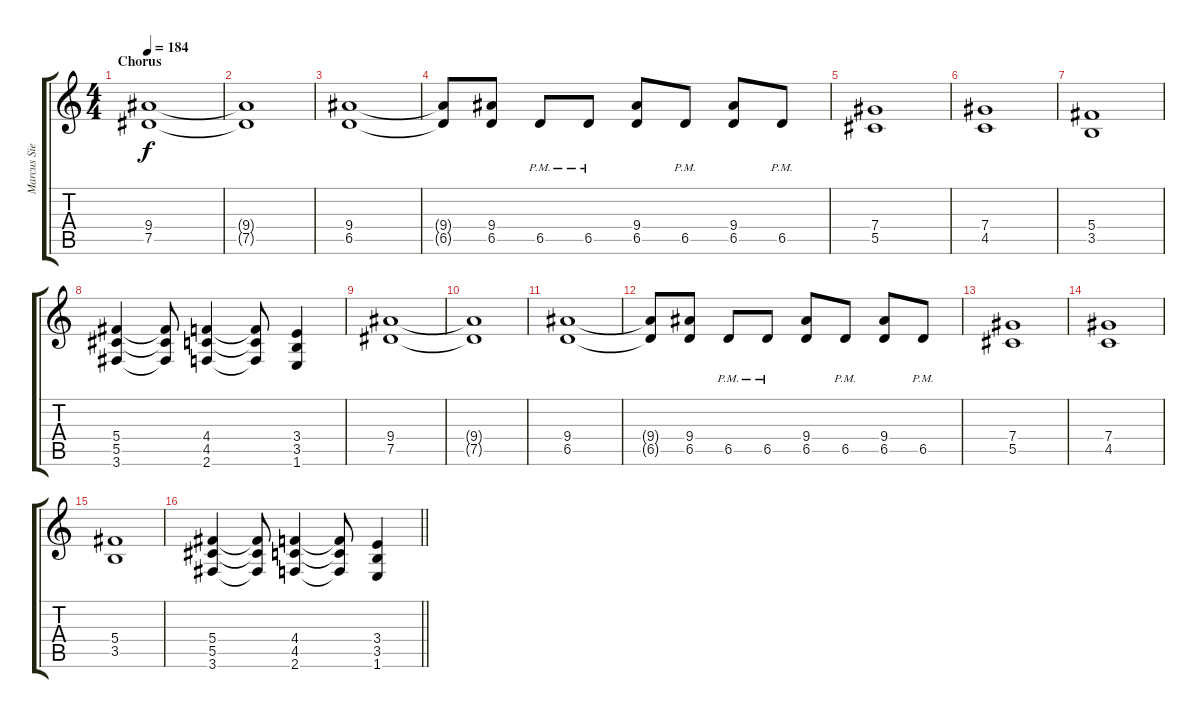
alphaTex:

\track ("Marcus Siepen" "Marcus Sie") {instrument distortionguitar}
\staff {score tabs}
\tuning (Eb4 Bb3 Gb3 Db3 Ab2 Eb2) {hide}
\ts (4 4)
\section ("" "Chorus")
\tempo 184
\clef g2
\ks c
(9.4 7.5).1{dy f} |
(9.4{t} 7.5{t}).1 |
(9.4 6.5).1 |
(9.4{t} 6.5{t}).8 (9.4 6.5).8 6.5{pm}.8 6.5{pm}.8 (9.4 6.5).8 6.5{pm}.8 (9.4 6.5).8 6.5{pm}.8 |
(7.4 5.5).1 |
(7.4 4.5).1 |
(5.4 3.5).1 |
(5.4 5.5 3.6).4 (5.4{t} 5.5{t} 3.6{t}).8 (4.4 4.5 2.6).4 (4.4{t} 4.5{t} 2.6{t}).8 (3.4 3.5 1.6).4 |
(9.4 7.5).1 |
(9.4{t} 7.5{t}).1 |
(9.4 6.5).1 |
(9.4{t} 6.5{t}).8 (9.4 6.5).8 6.5{pm}.8 6.5{pm}.8 (9.4 6.5).8 6.5{pm}.8 (9.4 6.5).8 6.5{pm}.8 |
(7.4 5.5).1 |
(7.4 4.5).1 |
(5.4 3.5).1 |
\barLineRight lightlight
(5.4 5.5 3.6).4 (5.4{t} 5.5{t} 3.6{t}).8 (4.4 4.5 2.6).4 (4.4{t} 4.5{t} 2.6{t}).8 (3.4 3.5 1.6).4
